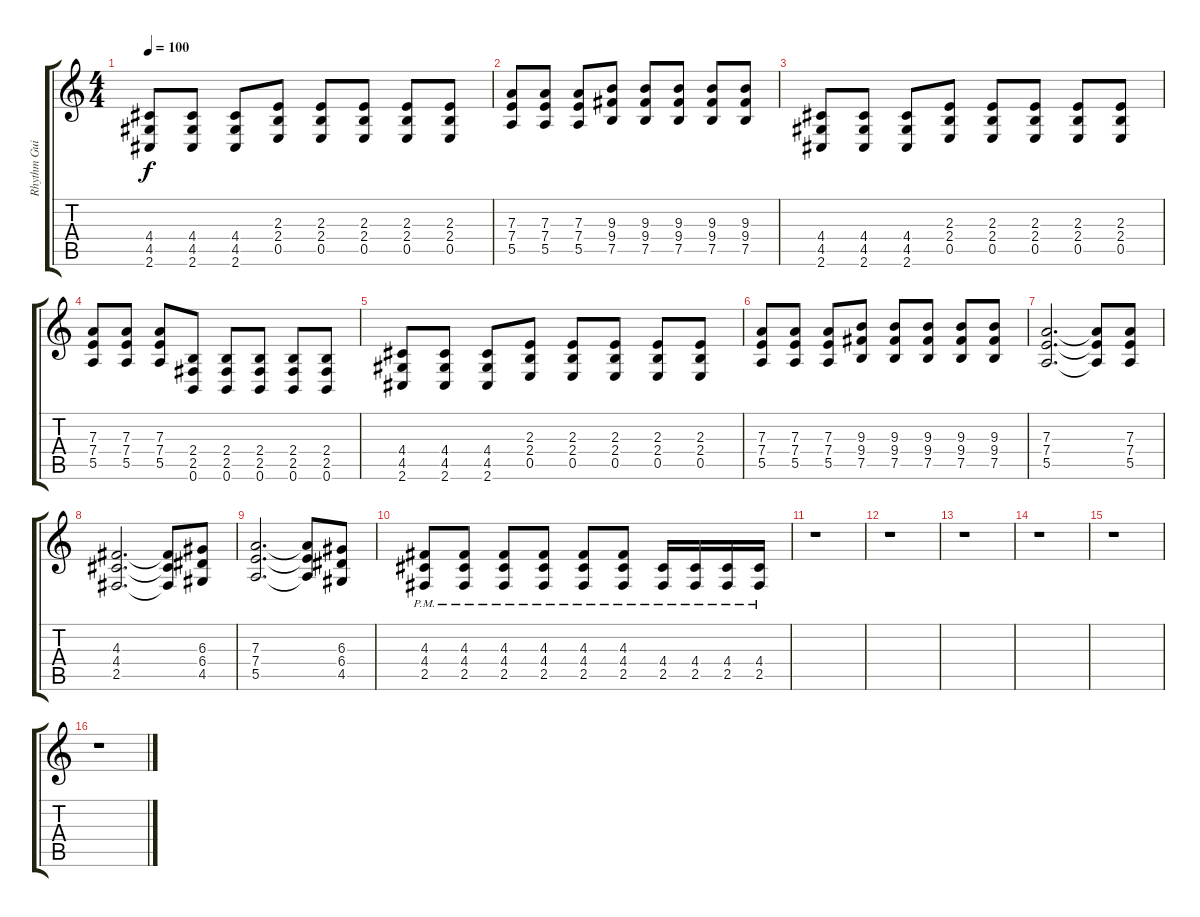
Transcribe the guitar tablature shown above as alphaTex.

\track ("Rhythm Guitar 1" "Rhythm Gui") {instrument distortionguitar}
\staff {score tabs}
\tuning (B3 Gb3 D3 A2 E2 B1) {hide}
\ts (4 4)
\tempo 100
\clef g2
\ks c
(4.4 4.5 2.6).8{dy f} (4.4 4.5 2.6).8 (4.4 4.5 2.6).8 (2.3 2.4 0.5).8 (2.3 2.4 0.5).8 (2.3 2.4 0.5).8 (2.3 2.4 0.5).8 (2.3 2.4 0.5).8 |
(7.3 7.4 5.5).8 (7.3 7.4 5.5).8 (7.3 7.4 5.5).8 (9.3 9.4 7.5).8 (9.3 9.4 7.5).8 (9.3 9.4 7.5).8 (9.3 9.4 7.5).8 (9.3 9.4 7.5).8 |
(4.4 4.5 2.6).8 (4.4 4.5 2.6).8 (4.4 4.5 2.6).8 (2.3 2.4 0.5).8 (2.3 2.4 0.5).8 (2.3 2.4 0.5).8 (2.3 2.4 0.5).8 (2.3 2.4 0.5).8 |
(7.3 7.4 5.5).8 (7.3 7.4 5.5).8 (7.3 7.4 5.5).8 (2.4 2.5 0.6).8 (2.4 2.5 0.6).8 (2.4 2.5 0.6).8 (2.4 2.5 0.6).8 (2.4 2.5 0.6).8 |
(4.4 4.5 2.6).8 (4.4 4.5 2.6).8 (4.4 4.5 2.6).8 (2.3 2.4 0.5).8 (2.3 2.4 0.5).8 (2.3 2.4 0.5).8 (2.3 2.4 0.5).8 (2.3 2.4 0.5).8 |
(7.3 7.4 5.5).8 (7.3 7.4 5.5).8 (7.3 7.4 5.5).8 (9.3 9.4 7.5).8 (9.3 9.4 7.5).8 (9.3 9.4 7.5).8 (9.3 9.4 7.5).8 (9.3 9.4 7.5).8 |
(7.3 7.4 5.5).2{d} (7.3{t} 7.4{t} 5.5{t}).8 (7.3 7.4 5.5).8 |
(4.3 4.4 2.5).2{d} (4.3{t} 4.4{t} 2.5{t}).8 (6.3 6.4 4.5).8 |
(7.3 7.4 5.5).2{d} (7.3{t} 7.4{t} 5.5{t}).8 (6.3 6.4 4.5).8 |
(4.3{pm} 4.4{pm} 2.5{pm}).8 (4.3{pm} 4.4{pm} 2.5{pm}).8 (4.3{pm} 4.4{pm} 2.5{pm}).8 (4.3{pm} 4.4{pm} 2.5{pm}).8 (4.3{pm} 4.4{pm} 2.5{pm}).8 (4.3{pm} 4.4{pm} 2.5{pm}).8 (4.4{pm} 2.5{pm}).16 (4.4{pm} 2.5{pm}).16 (4.4{pm} 2.5{pm}).16 (4.4{pm} 2.5{pm}).16 |
r.1 |
r.1 |
r.1 |
r.1 |
r.1 |
r.1
